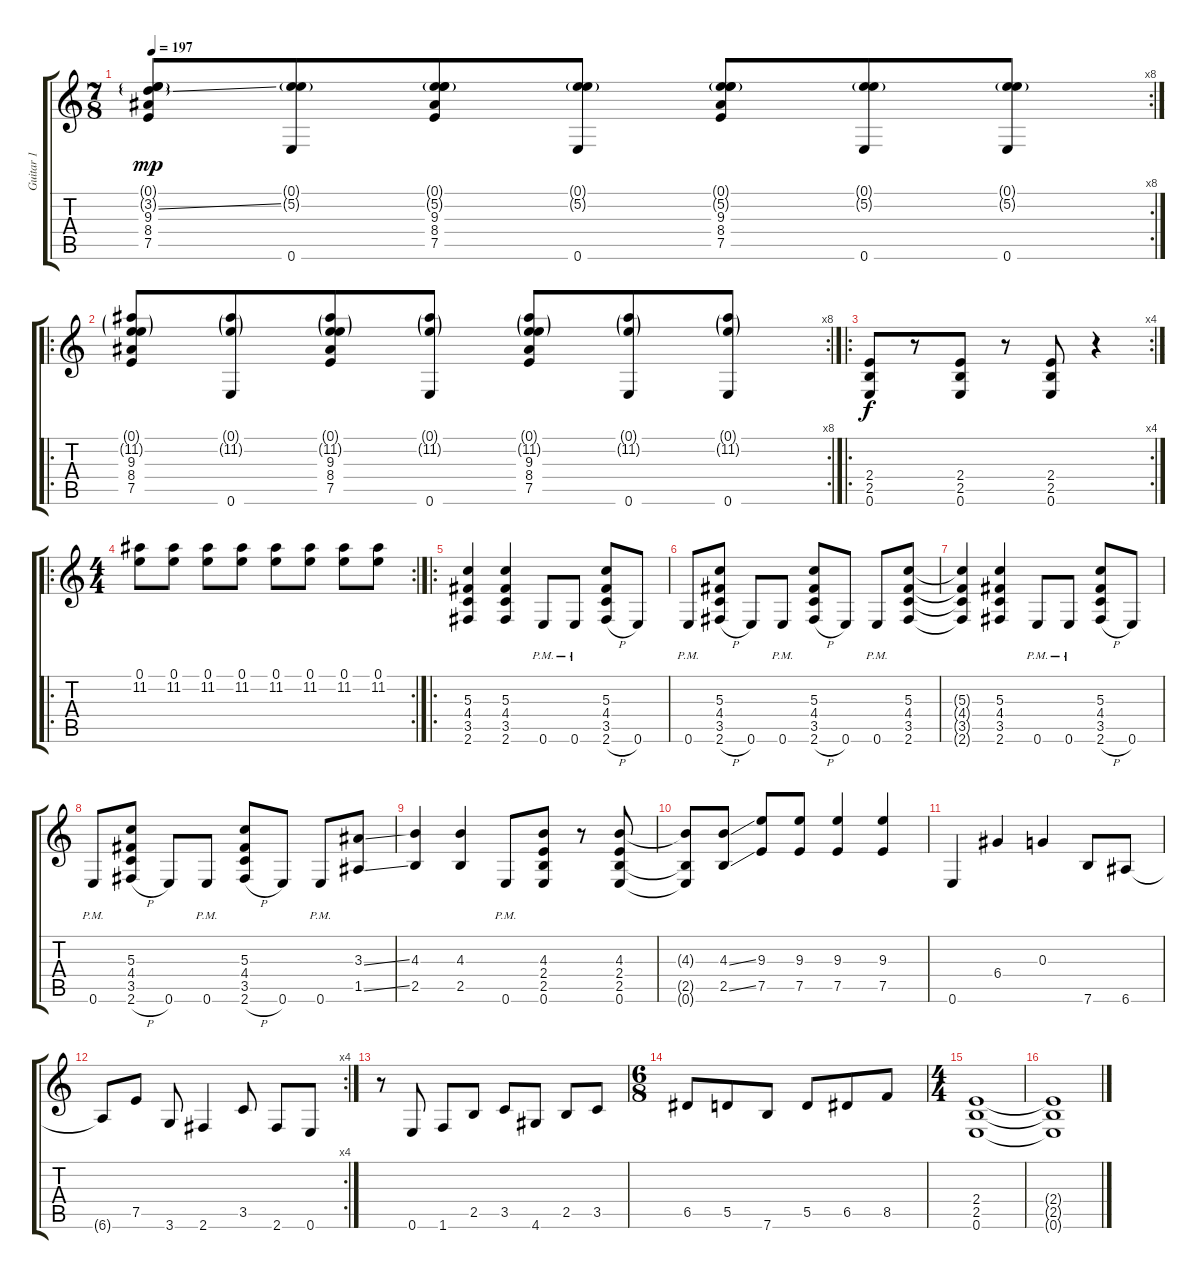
\track ("Guitar 1" "Guitar 1") {instrument distortionguitar}
\staff {score tabs}
\tuning (E4 B3 G3 D3 A2 E2) {hide}
\rc 8
\ts (7 8)
\tempo 197
\clef g2
\ks c
(0.1{g} 3.2{ss g} 9.3 8.4 7.5).8{dy mp instrument distortionguitar} (0.1{g} 5.2{g} 0.6).8 (0.1{g} 5.2{g} 9.3 8.4 7.5).8 (0.1{g} 5.2{g} 0.6).8 (0.1{g} 5.2{g} 9.3 8.4 7.5).8 (0.1{g} 5.2{g} 0.6).8 (0.1{g} 5.2{g} 0.6).8 |
\ro
\rc 8
(0.1{g} 11.2{g} 9.3 8.4 7.5).8 (0.1{g} 11.2{g} 0.6).8 (0.1{g} 11.2{g} 9.3 8.4 7.5).8 (0.1{g} 11.2{g} 0.6).8 (0.1{g} 11.2{g} 9.3 8.4 7.5).8 (0.1{g} 11.2{g} 0.6).8 (0.1{g} 11.2{g} 0.6).8 |
\ro
\rc 4
(2.4 2.5 0.6).8{dy f} r.8 (2.4 2.5 0.6).8 r.8 (2.4 2.5 0.6).8 r.4 |
\ro
\rc 2
\ts (4 4)
(0.1 11.2).8 (0.1 11.2).8 (0.1 11.2).8 (0.1 11.2).8 (0.1 11.2).8 (0.1 11.2).8 (0.1 11.2).8 (0.1 11.2).8 |
\ro
(5.3 4.4 3.5 2.6).4 (5.3 4.4 3.5 2.6).4 0.6{pm}.8 0.6{pm}.8 (5.3 4.4 3.5 2.6{h}).8 0.6.8 |
0.6{pm}.8 (5.3 4.4 3.5 2.6{h}).8 0.6.8 0.6{pm}.8 (5.3 4.4 3.5 2.6{h}).8 0.6.8 0.6{pm}.8 (5.3 4.4 3.5 2.6).8 |
(5.3{t} 4.4{t} 3.5{t} 2.6{t}).4 (5.3 4.4 3.5 2.6).4 0.6{pm}.8 0.6{pm}.8 (5.3 4.4 3.5 2.6{h}).8 0.6.8 |
0.6{pm}.8 (5.3 4.4 3.5 2.6{h}).8 0.6.8 0.6{pm}.8 (5.3 4.4 3.5 2.6{h}).8 0.6.8 0.6{pm}.8 (3.3{ss} 1.5{ss}).8 |
(4.3 2.5).4 (4.3 2.5).4 0.6{pm}.8 (4.3 2.4 2.5 0.6).8 r.8 (4.3 2.4 2.5 0.6).8 |
(4.3{t} 2.5{t} 0.6{t}).8 (4.3{ss} 2.5{ss}).8 (9.3 7.5).8 (9.3 7.5).8 (9.3 7.5).4 (9.3 7.5).4 |
0.6.4 6.4.4 0.3.4 7.6.8 6.6.8 |
\rc 4
6.6{t}.8 7.5.8 3.6.8 2.6.4 3.5.8 2.6.8 0.6.8 |
r.8 0.6.8 1.6.8 2.5.8 3.5.8 4.6.8 2.5.8 3.5.8 |
\ts (6 8)
6.5.8 5.5.8 7.6.8 5.5.8 6.5.8 8.5.8 |
\ts (4 4)
(2.4 2.5 0.6).1 |
(2.4{t} 2.5{t} 0.6{t}).1
